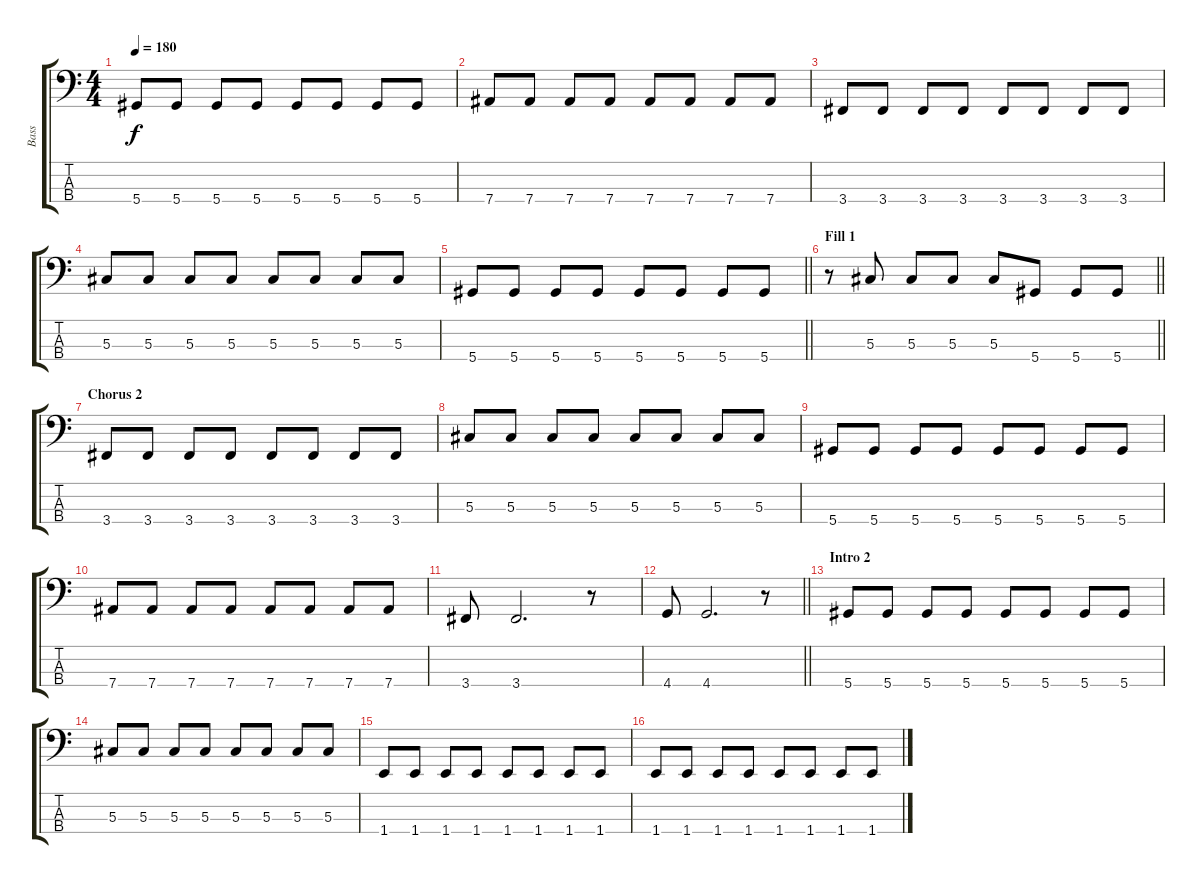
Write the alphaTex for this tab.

\track ("Bass" "Bass") {instrument electricbassfinger}
\staff {score tabs}
\tuning (Gb2 Db2 Ab1 Eb1) {hide}
\ts (4 4)
\tempo 180
\clef f4
\ks c
5.4.8{dy f} 5.4.8 5.4.8 5.4.8 5.4.8 5.4.8 5.4.8 5.4.8 |
7.4.8 7.4.8 7.4.8 7.4.8 7.4.8 7.4.8 7.4.8 7.4.8 |
3.4.8 3.4.8 3.4.8 3.4.8 3.4.8 3.4.8 3.4.8 3.4.8 |
5.3.8 5.3.8 5.3.8 5.3.8 5.3.8 5.3.8 5.3.8 5.3.8 |
\barLineRight lightlight
5.4.8 5.4.8 5.4.8 5.4.8 5.4.8 5.4.8 5.4.8 5.4.8 |
\section ("" "Fill 1")
\barLineRight lightlight
r.8 5.3.8 5.3.8 5.3.8 5.3.8 5.4.8 5.4.8 5.4.8 |
\section ("" "Chorus 2")
3.4.8 3.4.8 3.4.8 3.4.8 3.4.8 3.4.8 3.4.8 3.4.8 |
5.3.8 5.3.8 5.3.8 5.3.8 5.3.8 5.3.8 5.3.8 5.3.8 |
5.4.8 5.4.8 5.4.8 5.4.8 5.4.8 5.4.8 5.4.8 5.4.8 |
7.4.8 7.4.8 7.4.8 7.4.8 7.4.8 7.4.8 7.4.8 7.4.8 |
3.4.8 3.4.2{d} r.8 |
\barLineRight lightlight
4.4.8 4.4.2{d} r.8 |
\section ("" "Intro 2")
5.4.8 5.4.8 5.4.8 5.4.8 5.4.8 5.4.8 5.4.8 5.4.8 |
5.3.8 5.3.8 5.3.8 5.3.8 5.3.8 5.3.8 5.3.8 5.3.8 |
1.4.8 1.4.8 1.4.8 1.4.8 1.4.8 1.4.8 1.4.8 1.4.8 |
1.4.8 1.4.8 1.4.8 1.4.8 1.4.8 1.4.8 1.4.8 1.4.8
